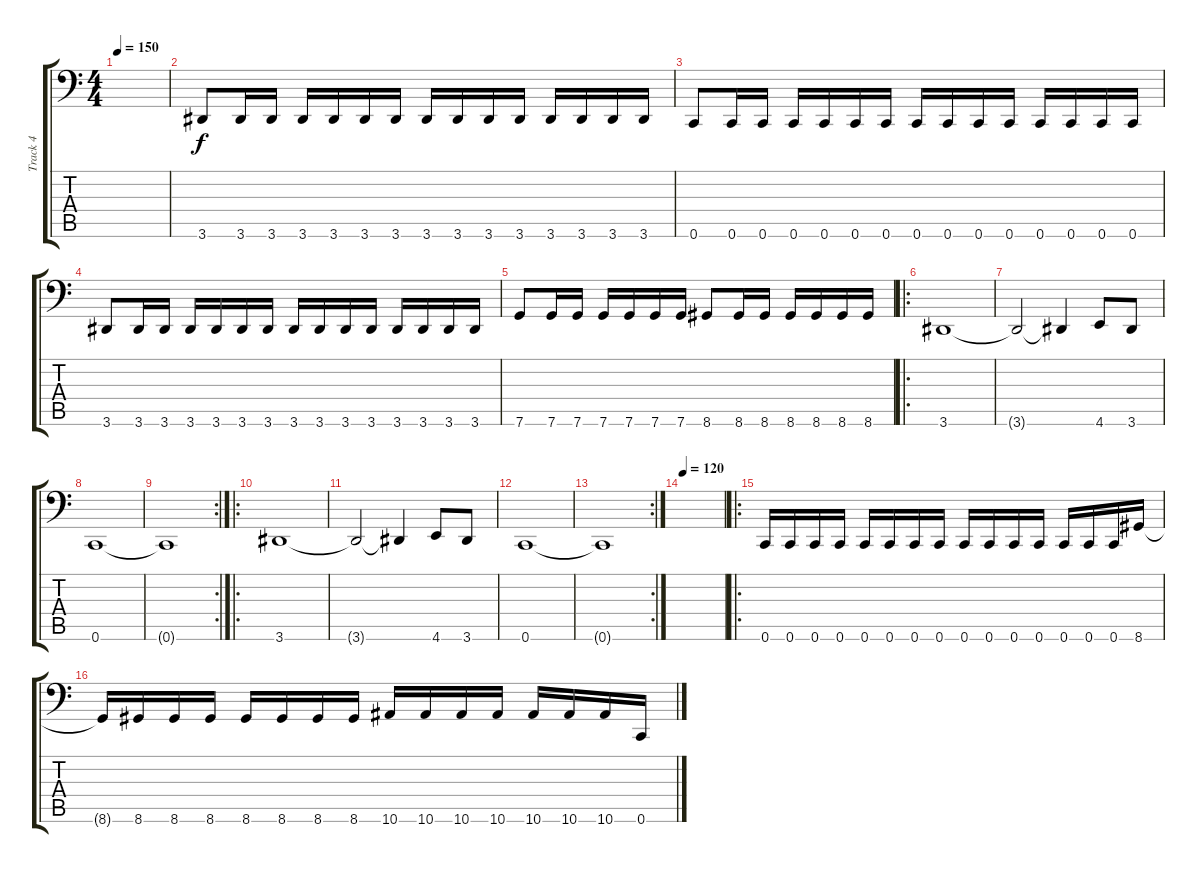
\track ("Track 4" "Track 4") {instrument electricbasspick}
\staff {score tabs}
\tuning (D3 A2 F2 C2 G1 C1) {hide}
\ts (4 4)
\tempo 150
\clef f4
\ks c
|
3.6.8 3.6.16 3.6.16 3.6.16 3.6.16 3.6.16 3.6.16 3.6.16 3.6.16 3.6.16 3.6.16 3.6.16 3.6.16 3.6.16 3.6.16 |
0.6.8 0.6.16 0.6.16 0.6.16 0.6.16 0.6.16 0.6.16 0.6.16 0.6.16 0.6.16 0.6.16 0.6.16 0.6.16 0.6.16 0.6.16 |
3.6.8 3.6.16 3.6.16 3.6.16 3.6.16 3.6.16 3.6.16 3.6.16 3.6.16 3.6.16 3.6.16 3.6.16 3.6.16 3.6.16 3.6.16 |
7.6.8 7.6.16 7.6.16 7.6.16 7.6.16 7.6.16 7.6.16 8.6.8 8.6.16 8.6.16 8.6.16 8.6.16 8.6.16 8.6.16 |
\ro
3.6.1 |
3.6{t}.2 3.6{t}.4 4.6.8 3.6.8 |
0.6.1 |
\rc 2
0.6{t}.1 |
\ro
3.6.1 |
3.6{t}.2 3.6{t}.4 4.6.8 3.6.8 |
0.6.1 |
\rc 2
0.6{t}.1 |
\tempo 120
|
\ro
0.6.16 0.6.16 0.6.16 0.6.16 0.6.16 0.6.16 0.6.16 0.6.16 0.6.16 0.6.16 0.6.16 0.6.16 0.6.16 0.6.16 0.6.16 8.6.16 |
8.6{t}.16 8.6.16 8.6.16 8.6.16 8.6.16 8.6.16 8.6.16 8.6.16 10.6.16 10.6.16 10.6.16 10.6.16 10.6.16 10.6.16 10.6.16 0.6.16
